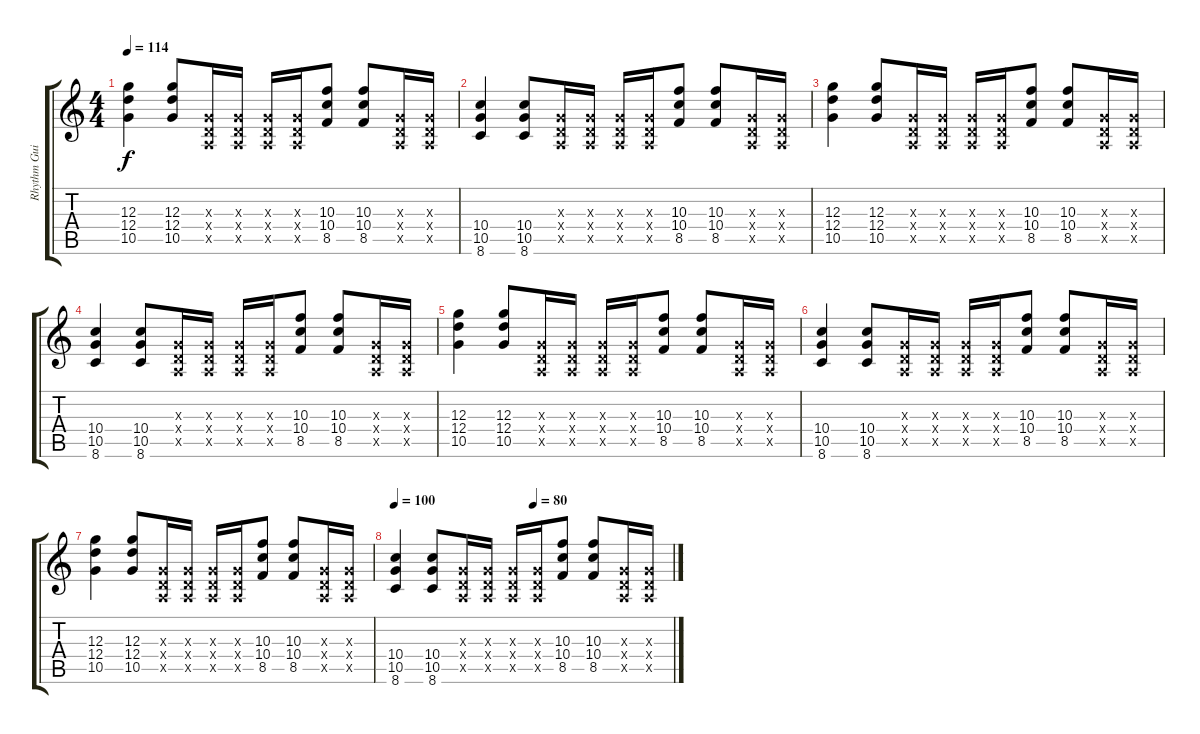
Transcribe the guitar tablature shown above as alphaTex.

\track ("Rhythm Guitar" "Rhythm Gui") {instrument overdrivenguitar}
\staff {score tabs}
\tuning (E4 B3 G3 D3 A2 E2) {hide}
\ts (4 4)
\tempo 114
\clef g2
\ks c
(12.3 12.4 10.5).4{dy f} (12.3 12.4 10.5).8 (0.3{x} 0.4{x} 0.5{x}).16 (0.3{x} 0.4{x} 0.5{x}).16 (0.3{x} 0.4{x} 0.5{x}).16 (0.3{x} 0.4{x} 0.5{x}).16 (10.3 10.4 8.5).8 (10.3 10.4 8.5).8 (0.3{x} 0.4{x} 0.5{x}).16 (0.3{x} 0.4{x} 0.5{x}).16 |
(10.4 10.5 8.6).4 (10.4 10.5 8.6).8 (0.3{x} 0.4{x} 0.5{x}).16 (0.3{x} 0.4{x} 0.5{x}).16 (0.3{x} 0.4{x} 0.5{x}).16 (0.3{x} 0.4{x} 0.5{x}).16 (10.3 10.4 8.5).8 (10.3 10.4 8.5).8 (0.3{x} 0.4{x} 0.5{x}).16 (0.3{x} 0.4{x} 0.5{x}).16 |
(12.3 12.4 10.5).4 (12.3 12.4 10.5).8 (0.3{x} 0.4{x} 0.5{x}).16 (0.3{x} 0.4{x} 0.5{x}).16 (0.3{x} 0.4{x} 0.5{x}).16 (0.3{x} 0.4{x} 0.5{x}).16 (10.3 10.4 8.5).8 (10.3 10.4 8.5).8 (0.3{x} 0.4{x} 0.5{x}).16 (0.3{x} 0.4{x} 0.5{x}).16 |
(10.4 10.5 8.6).4 (10.4 10.5 8.6).8 (0.3{x} 0.4{x} 0.5{x}).16 (0.3{x} 0.4{x} 0.5{x}).16 (0.3{x} 0.4{x} 0.5{x}).16 (0.3{x} 0.4{x} 0.5{x}).16 (10.3 10.4 8.5).8 (10.3 10.4 8.5).8 (0.3{x} 0.4{x} 0.5{x}).16 (0.3{x} 0.4{x} 0.5{x}).16 |
(12.3 12.4 10.5).4 (12.3 12.4 10.5).8 (0.3{x} 0.4{x} 0.5{x}).16 (0.3{x} 0.4{x} 0.5{x}).16 (0.3{x} 0.4{x} 0.5{x}).16 (0.3{x} 0.4{x} 0.5{x}).16 (10.3 10.4 8.5).8 (10.3 10.4 8.5).8 (0.3{x} 0.4{x} 0.5{x}).16 (0.3{x} 0.4{x} 0.5{x}).16 |
(10.4 10.5 8.6).4 (10.4 10.5 8.6).8 (0.3{x} 0.4{x} 0.5{x}).16 (0.3{x} 0.4{x} 0.5{x}).16 (0.3{x} 0.4{x} 0.5{x}).16 (0.3{x} 0.4{x} 0.5{x}).16 (10.3 10.4 8.5).8 (10.3 10.4 8.5).8 (0.3{x} 0.4{x} 0.5{x}).16 (0.3{x} 0.4{x} 0.5{x}).16 |
(12.3 12.4 10.5).4 (12.3 12.4 10.5).8 (0.3{x} 0.4{x} 0.5{x}).16 (0.3{x} 0.4{x} 0.5{x}).16 (0.3{x} 0.4{x} 0.5{x}).16 (0.3{x} 0.4{x} 0.5{x}).16 (10.3 10.4 8.5).8 (10.3 10.4 8.5).8 (0.3{x} 0.4{x} 0.5{x}).16 (0.3{x} 0.4{x} 0.5{x}).16 |
\tempo 100
\tempo (80 0.5)
(10.4 10.5 8.6).4 (10.4 10.5 8.6).8 (0.3{x} 0.4{x} 0.5{x}).16 (0.3{x} 0.4{x} 0.5{x}).16 (0.3{x} 0.4{x} 0.5{x}).16 (0.3{x} 0.4{x} 0.5{x}).16 (10.3 10.4 8.5).8 (10.3 10.4 8.5).8 (0.3{x} 0.4{x} 0.5{x}).16 (0.3{x} 0.4{x} 0.5{x}).16
